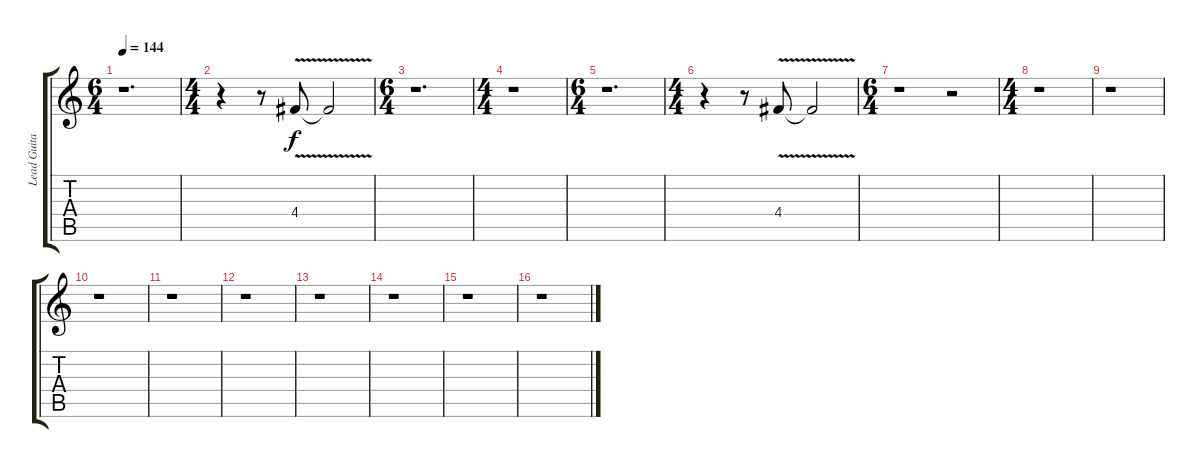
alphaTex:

\track ("Lead Guitar" "Lead Guita") {instrument overdrivenguitar}
\staff {score tabs}
\tuning (E4 B3 G3 D3 A2 E2) {hide}
\ts (6 4)
\tempo 144
\clef g2
\ks c
r.1{d dy p} |
\ts (4 4)
r.4 r.8 4.4{v}.8{dy f} 4.4{t}.2 |
\ts (6 4)
r.1{d} |
\ts (4 4)
r.1 |
\ts (6 4)
r.1{d} |
\ts (4 4)
r.4 r.8 4.4{v}.8 4.4{t}.2 |
\ts (6 4)
r.1 r.2 |
\ts (4 4)
r.1 |
r.1 |
r.1 |
r.1 |
r.1 |
r.1 |
r.1 |
r.1 |
r.1
